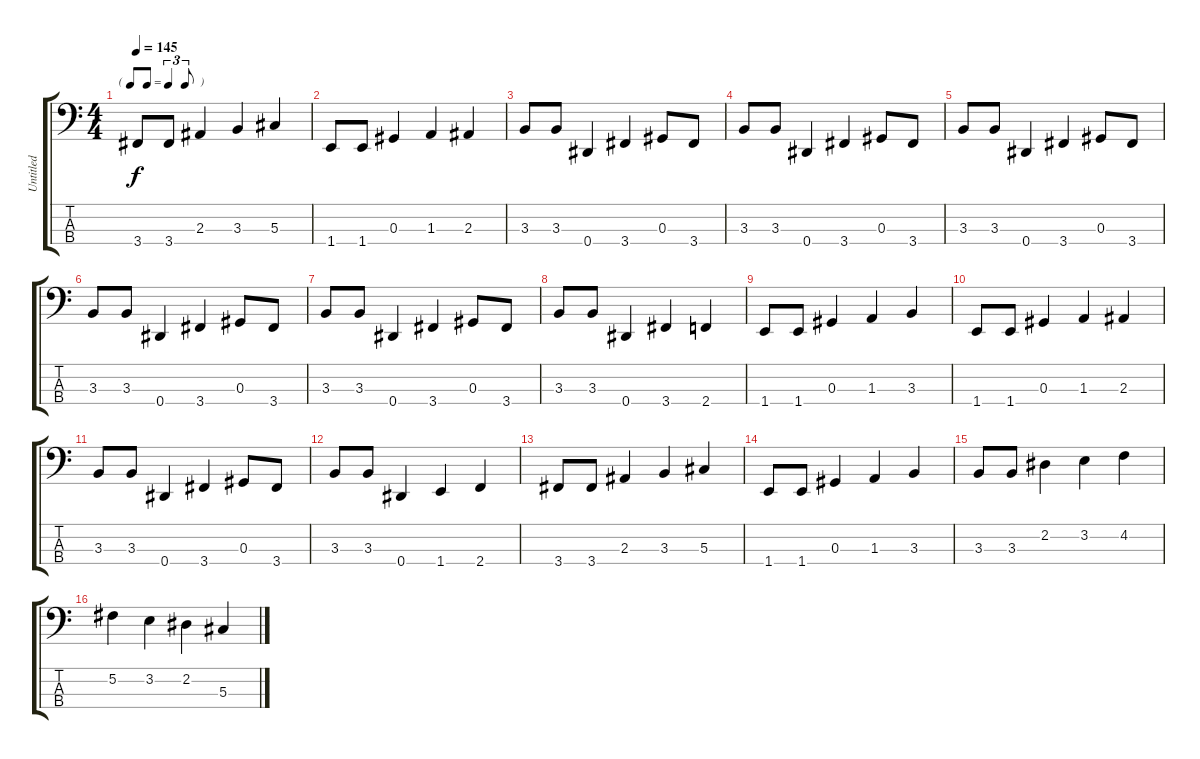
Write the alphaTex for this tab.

\track ("Untitled" "Untitled") {instrument electricbassfinger}
\staff {score tabs}
\tuning (Gb2 Db2 Ab1 Eb1) {hide}
\ts (4 4)
\tf triplet8th
\tempo 145
\clef f4
\ks c
3.4.8{dy f} 3.4.8 2.3.4 3.3.4 5.3.4 |
1.4.8 1.4.8 0.3.4 1.3.4 2.3.4 |
3.3.8 3.3.8 0.4.4 3.4.4 0.3.8 3.4.8 |
3.3.8 3.3.8 0.4.4 3.4.4 0.3.8 3.4.8 |
3.3.8 3.3.8 0.4.4 3.4.4 0.3.8 3.4.8 |
3.3.8 3.3.8 0.4.4 3.4.4 0.3.8 3.4.8 |
3.3.8 3.3.8 0.4.4 3.4.4 0.3.8 3.4.8 |
3.3.8 3.3.8 0.4.4 3.4.4 2.4.4 |
1.4.8 1.4.8 0.3.4 1.3.4 3.3.4 |
1.4.8 1.4.8 0.3.4 1.3.4 2.3.4 |
3.3.8 3.3.8 0.4.4 3.4.4 0.3.8 3.4.8 |
3.3.8 3.3.8 0.4.4 1.4.4 2.4.4 |
3.4.8 3.4.8 2.3.4 3.3.4 5.3.4 |
1.4.8 1.4.8 0.3.4 1.3.4 3.3.4 |
3.3.8 3.3.8 2.2.4 3.2.4 4.2.4 |
5.2.4 3.2.4 2.2.4 5.3.4
